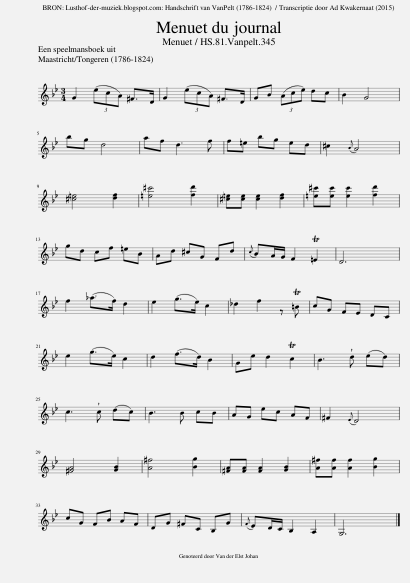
X:1
L:1/8
Q:1/4=104
M:3/4
I:linebreak $
K:Bb
V:1 treble
V:1
 G2 (3(ecA) ^F>D | G2 (3(ecA) ^F>D | GB (3(Ace) dc | B2 G4 |$ bg d4 | %5
 af d3 f | f=e bg ed | ^c2{B} A4 |$ [^c=e]4 [df]2 | [=e^c']4 [fd']2 | %10
 [^c=e][ce] [ce]2 [df]2 | [=e^c'][ec'] [ec']2 [fd']2 |$ gd cf =eB | Ad ^cG Fd |{c} BA/G/ F2 T=E2 | %15
 D6 |$ f2 (_a>f) d2 | e2 (g>e) c2 | _d2 f2 z T=B | cG FE DC |$ %20
 e2 (g>e) c2 | d2 (f>d) B2 | Ge d2 Tc2 | B3 !wedge!d (ed) |$ c3 !wedge!c (dc) | %25
 B3 B cB | AG ec AF | ^F2{E} D4 |$ [^FA]4 [GB]2 | [A^f]4 [Bg]2 | %30
 [^FA][FA] [FA]2 [GB]2 | [A^f][Af] [Af]2 [Bg]2 |$ cG FB AF | DG ^FC B,G |{F} ED/C/ B,2 A,2 | %35
 G,6 |] %36
